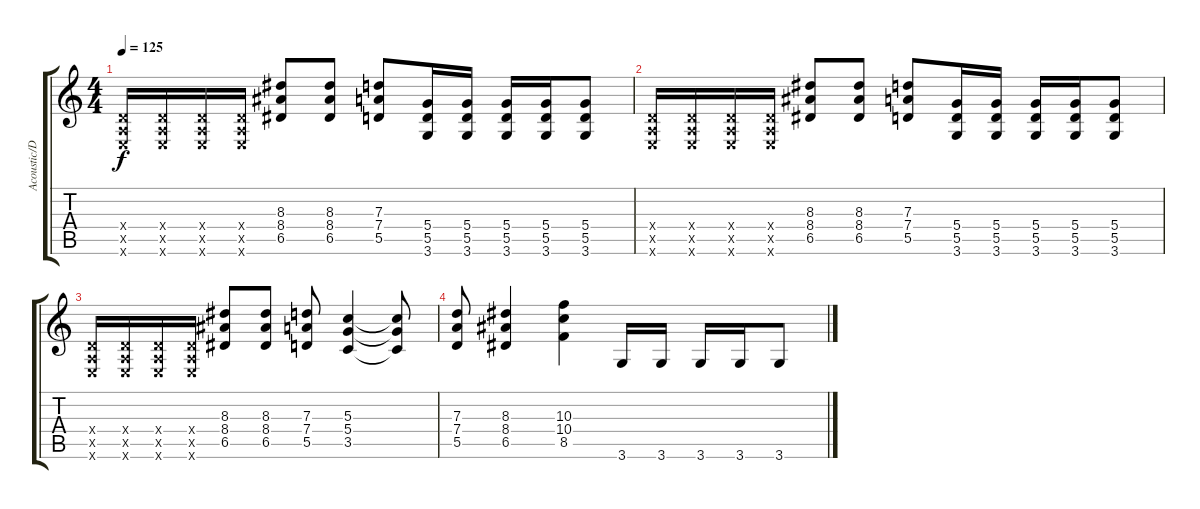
\track ("Acoustic/Distorted Guitar" "Acoustic/D") {instrument acousticguitarsteel}
\staff {score tabs}
\tuning (E4 B3 G3 D3 A2 E2) {hide}
\ts (4 4)
\tempo 125
\clef g2
\ks c
(0.4{x} 0.5{x} 0.6{x}).16{dy f} (0.4{x} 0.5{x} 0.6{x}).16 (0.4{x} 0.5{x} 0.6{x}).16 (0.4{x} 0.5{x} 0.6{x}).16 (8.3 8.4 6.5).8 (8.3 8.4 6.5).8 (7.3 7.4 5.5).8 (5.4 5.5 3.6).16 (5.4 5.5 3.6).16 (5.4 5.5 3.6).16 (5.4 5.5 3.6).16 (5.4 5.5 3.6).8 |
(0.4{x} 0.5{x} 0.6{x}).16 (0.4{x} 0.5{x} 0.6{x}).16 (0.4{x} 0.5{x} 0.6{x}).16 (0.4{x} 0.5{x} 0.6{x}).16 (8.3 8.4 6.5).8 (8.3 8.4 6.5).8 (7.3 7.4 5.5).8 (5.4 5.5 3.6).16 (5.4 5.5 3.6).16 (5.4 5.5 3.6).16 (5.4 5.5 3.6).16 (5.4 5.5 3.6).8 |
(0.4{x} 0.5{x} 0.6{x}).16 (0.4{x} 0.5{x} 0.6{x}).16 (0.4{x} 0.5{x} 0.6{x}).16 (0.4{x} 0.5{x} 0.6{x}).16 (8.3 8.4 6.5).8 (8.3 8.4 6.5).8 (7.3 7.4 5.5).8 (5.3 5.4 3.5).4 (5.3{t} 5.4{t} 3.5{t}).8 |
(7.3 7.4 5.5).8 (8.3 8.4 6.5).4 (10.3 10.4 8.5).4 3.6.16 3.6.16 3.6.16 3.6.16 3.6.8
